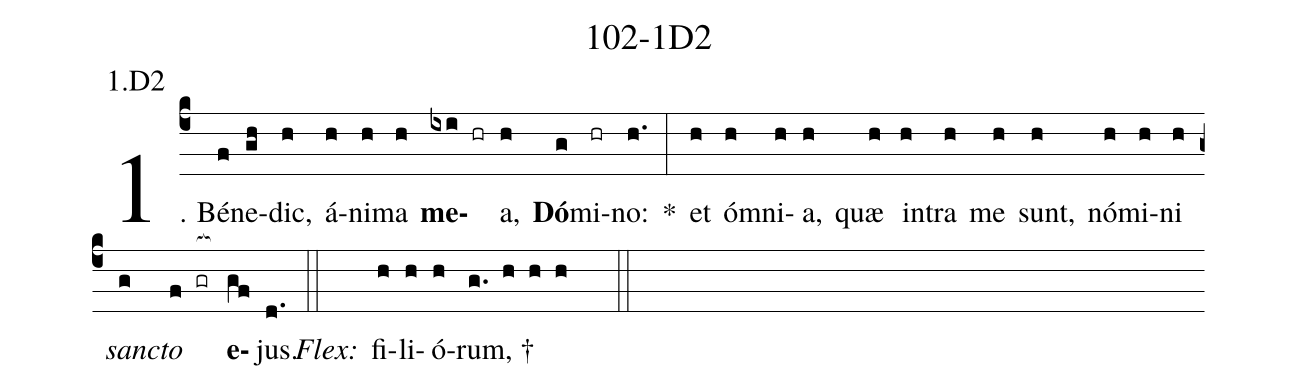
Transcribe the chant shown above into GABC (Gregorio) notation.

name: 102-1D2;
annotation: 1.D2;
%%
(c4)1. Bé(f)ne(gh)dic,(h) á(h)ni(h)ma(h) <b>me</b>(ixi hr)a,(h) <b>Dó</b>(g)mi(hr)no:(h.) *(:) et(h) óm(h)ni(h)a,(h) quæ(h) in(h)tra(h) me(h) sunt,(h) nó(h)mi(h)ni(h) <i>sanc</i>(g)<i>to</i>(f gr[ocb:1{]) <b>e</b>(gf[ocb:0}])jus.(d.) (::)
<i>Flex:</i>()  fi(h)li(h)ó(h)rum, †(g. h h h  ::)
